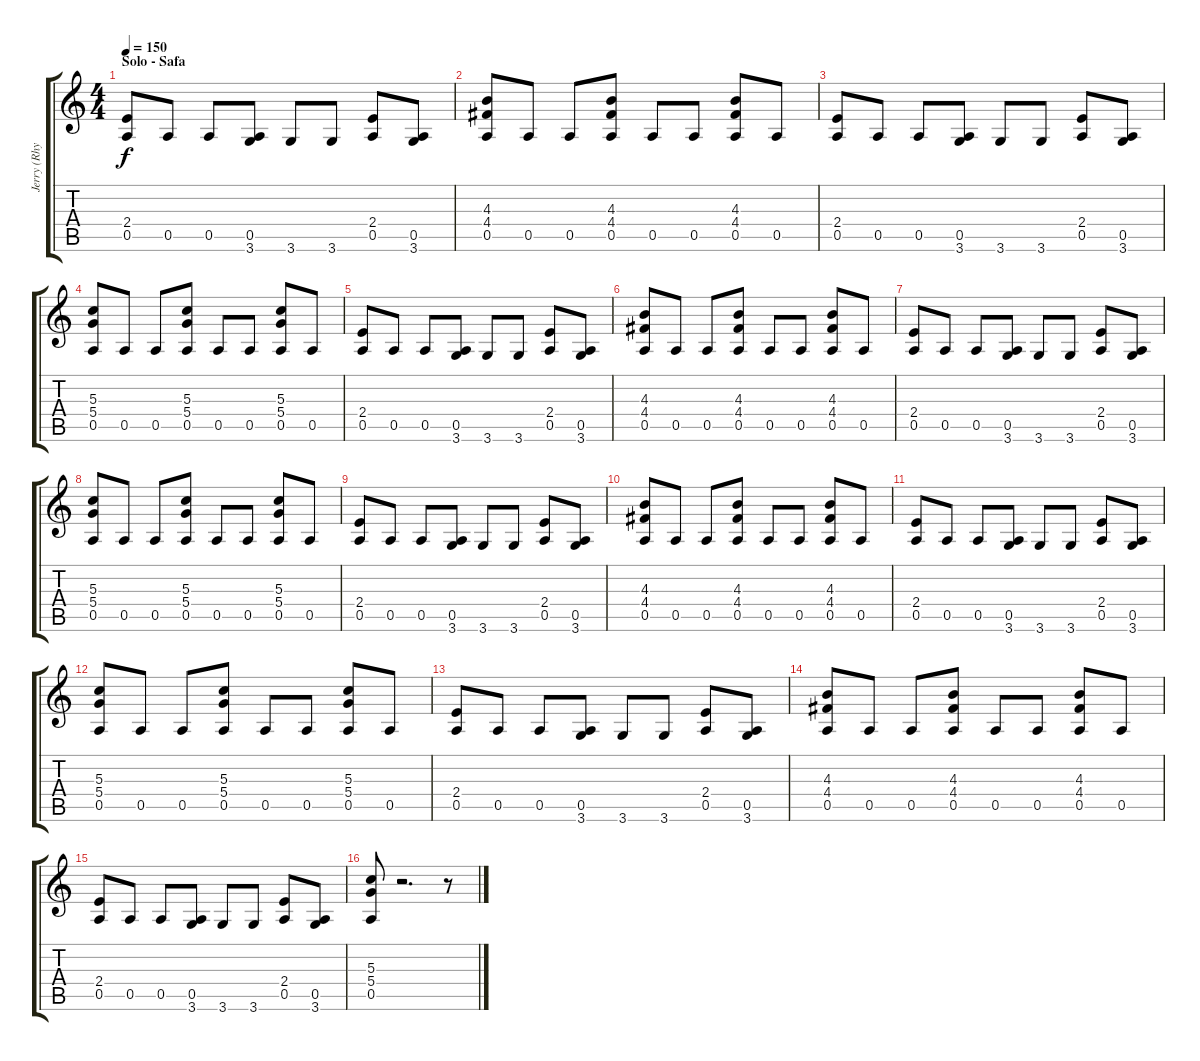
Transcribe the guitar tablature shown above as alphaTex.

\track ("Jerry (Rhythm)" "Jerry (Rhy") {instrument distortionguitar}
\staff {score tabs}
\tuning (E4 B3 G3 D3 A2 E2) {hide}
\ts (4 4)
\section ("" "Solo - Safa")
\tempo 150
\clef g2
\ks c
(2.4 0.5).8{dy f} 0.5.8 0.5.8 (0.5 3.6).8 3.6.8 3.6.8 (2.4 0.5).8 (0.5 3.6).8 |
(4.3 4.4 0.5).8 0.5.8 0.5.8 (4.3 4.4 0.5).8 0.5.8 0.5.8 (4.3 4.4 0.5).8 0.5.8 |
(2.4 0.5).8 0.5.8 0.5.8 (0.5 3.6).8 3.6.8 3.6.8 (2.4 0.5).8 (0.5 3.6).8 |
(5.3 5.4 0.5).8 0.5.8 0.5.8 (5.3 5.4 0.5).8 0.5.8 0.5.8 (5.3 5.4 0.5).8 0.5.8 |
(2.4 0.5).8 0.5.8 0.5.8 (0.5 3.6).8 3.6.8 3.6.8 (2.4 0.5).8 (0.5 3.6).8 |
(4.3 4.4 0.5).8 0.5.8 0.5.8 (4.3 4.4 0.5).8 0.5.8 0.5.8 (4.3 4.4 0.5).8 0.5.8 |
(2.4 0.5).8 0.5.8 0.5.8 (0.5 3.6).8 3.6.8 3.6.8 (2.4 0.5).8 (0.5 3.6).8 |
(5.3 5.4 0.5).8 0.5.8 0.5.8 (5.3 5.4 0.5).8 0.5.8 0.5.8 (5.3 5.4 0.5).8 0.5.8 |
(2.4 0.5).8 0.5.8 0.5.8 (0.5 3.6).8 3.6.8 3.6.8 (2.4 0.5).8 (0.5 3.6).8 |
(4.3 4.4 0.5).8 0.5.8 0.5.8 (4.3 4.4 0.5).8 0.5.8 0.5.8 (4.3 4.4 0.5).8 0.5.8 |
(2.4 0.5).8 0.5.8 0.5.8 (0.5 3.6).8 3.6.8 3.6.8 (2.4 0.5).8 (0.5 3.6).8 |
(5.3 5.4 0.5).8 0.5.8 0.5.8 (5.3 5.4 0.5).8 0.5.8 0.5.8 (5.3 5.4 0.5).8 0.5.8 |
(2.4 0.5).8 0.5.8 0.5.8 (0.5 3.6).8 3.6.8 3.6.8 (2.4 0.5).8 (0.5 3.6).8 |
(4.3 4.4 0.5).8 0.5.8 0.5.8 (4.3 4.4 0.5).8 0.5.8 0.5.8 (4.3 4.4 0.5).8 0.5.8 |
(2.4 0.5).8 0.5.8 0.5.8 (0.5 3.6).8 3.6.8 3.6.8 (2.4 0.5).8 (0.5 3.6).8 |
(5.3 5.4 0.5).8 r.2{d} r.8
